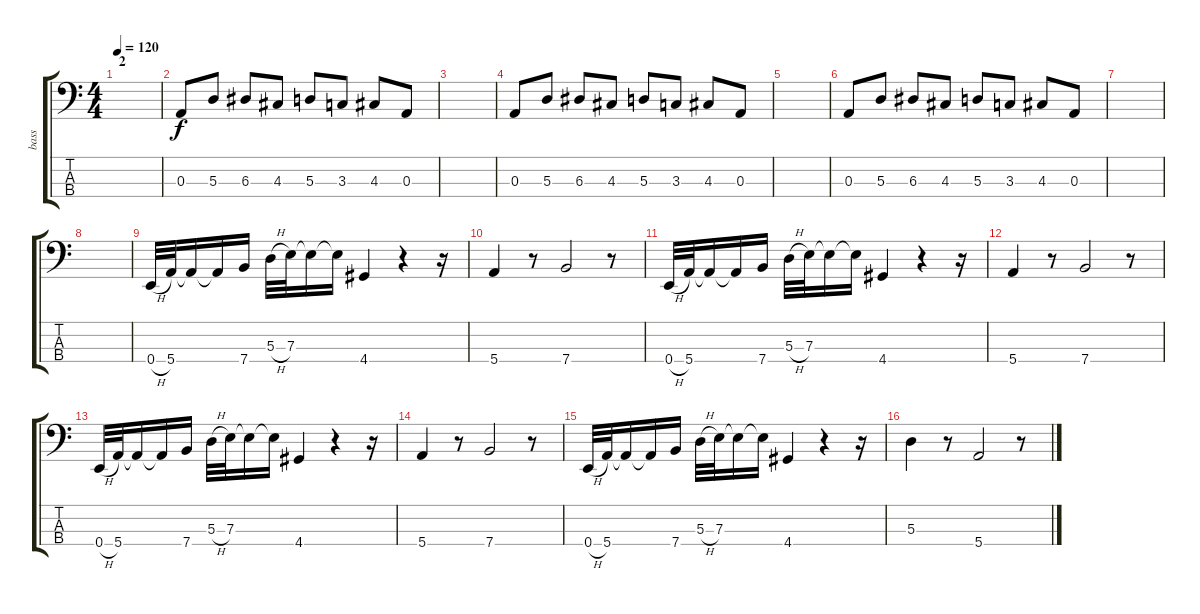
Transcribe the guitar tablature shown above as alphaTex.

\track ("bass" "bass") {instrument electricbassfinger}
\staff {score tabs}
\tuning (G2 D2 A1 E1) {hide}
\ts (4 4)
\section ("" "2")
\tempo 120
\clef f4
\ks c
|
0.3.8 5.3.8 6.3.8 4.3.8 5.3.8 3.3.8 4.3.8 0.3.8 |
|
0.3.8 5.3.8 6.3.8 4.3.8 5.3.8 3.3.8 4.3.8 0.3.8 |
|
0.3.8 5.3.8 6.3.8 4.3.8 5.3.8 3.3.8 4.3.8 0.3.8 |
|
|
0.4{h}.32 5.4.32 5.4{t}.16 5.4{t}.16 7.4.16 5.3{h}.32 7.3.32 7.3{t}.16 7.3{t}.16 4.4.4 r.4 r.16 |
5.4.4 r.8 7.4.2 r.8 |
0.4{h}.32 5.4.32 5.4{t}.16 5.4{t}.16 7.4.16 5.3{h}.32 7.3.32 7.3{t}.16 7.3{t}.16 4.4.4 r.4 r.16 |
5.4.4 r.8 7.4.2 r.8 |
0.4{h}.32 5.4.32 5.4{t}.16 5.4{t}.16 7.4.16 5.3{h}.32 7.3.32 7.3{t}.16 7.3{t}.16 4.4.4 r.4 r.16 |
5.4.4 r.8 7.4.2 r.8 |
0.4{h}.32 5.4.32 5.4{t}.16 5.4{t}.16 7.4.16 5.3{h}.32 7.3.32 7.3{t}.16 7.3{t}.16 4.4.4 r.4 r.16 |
5.3.4 r.8 5.4.2 r.8
